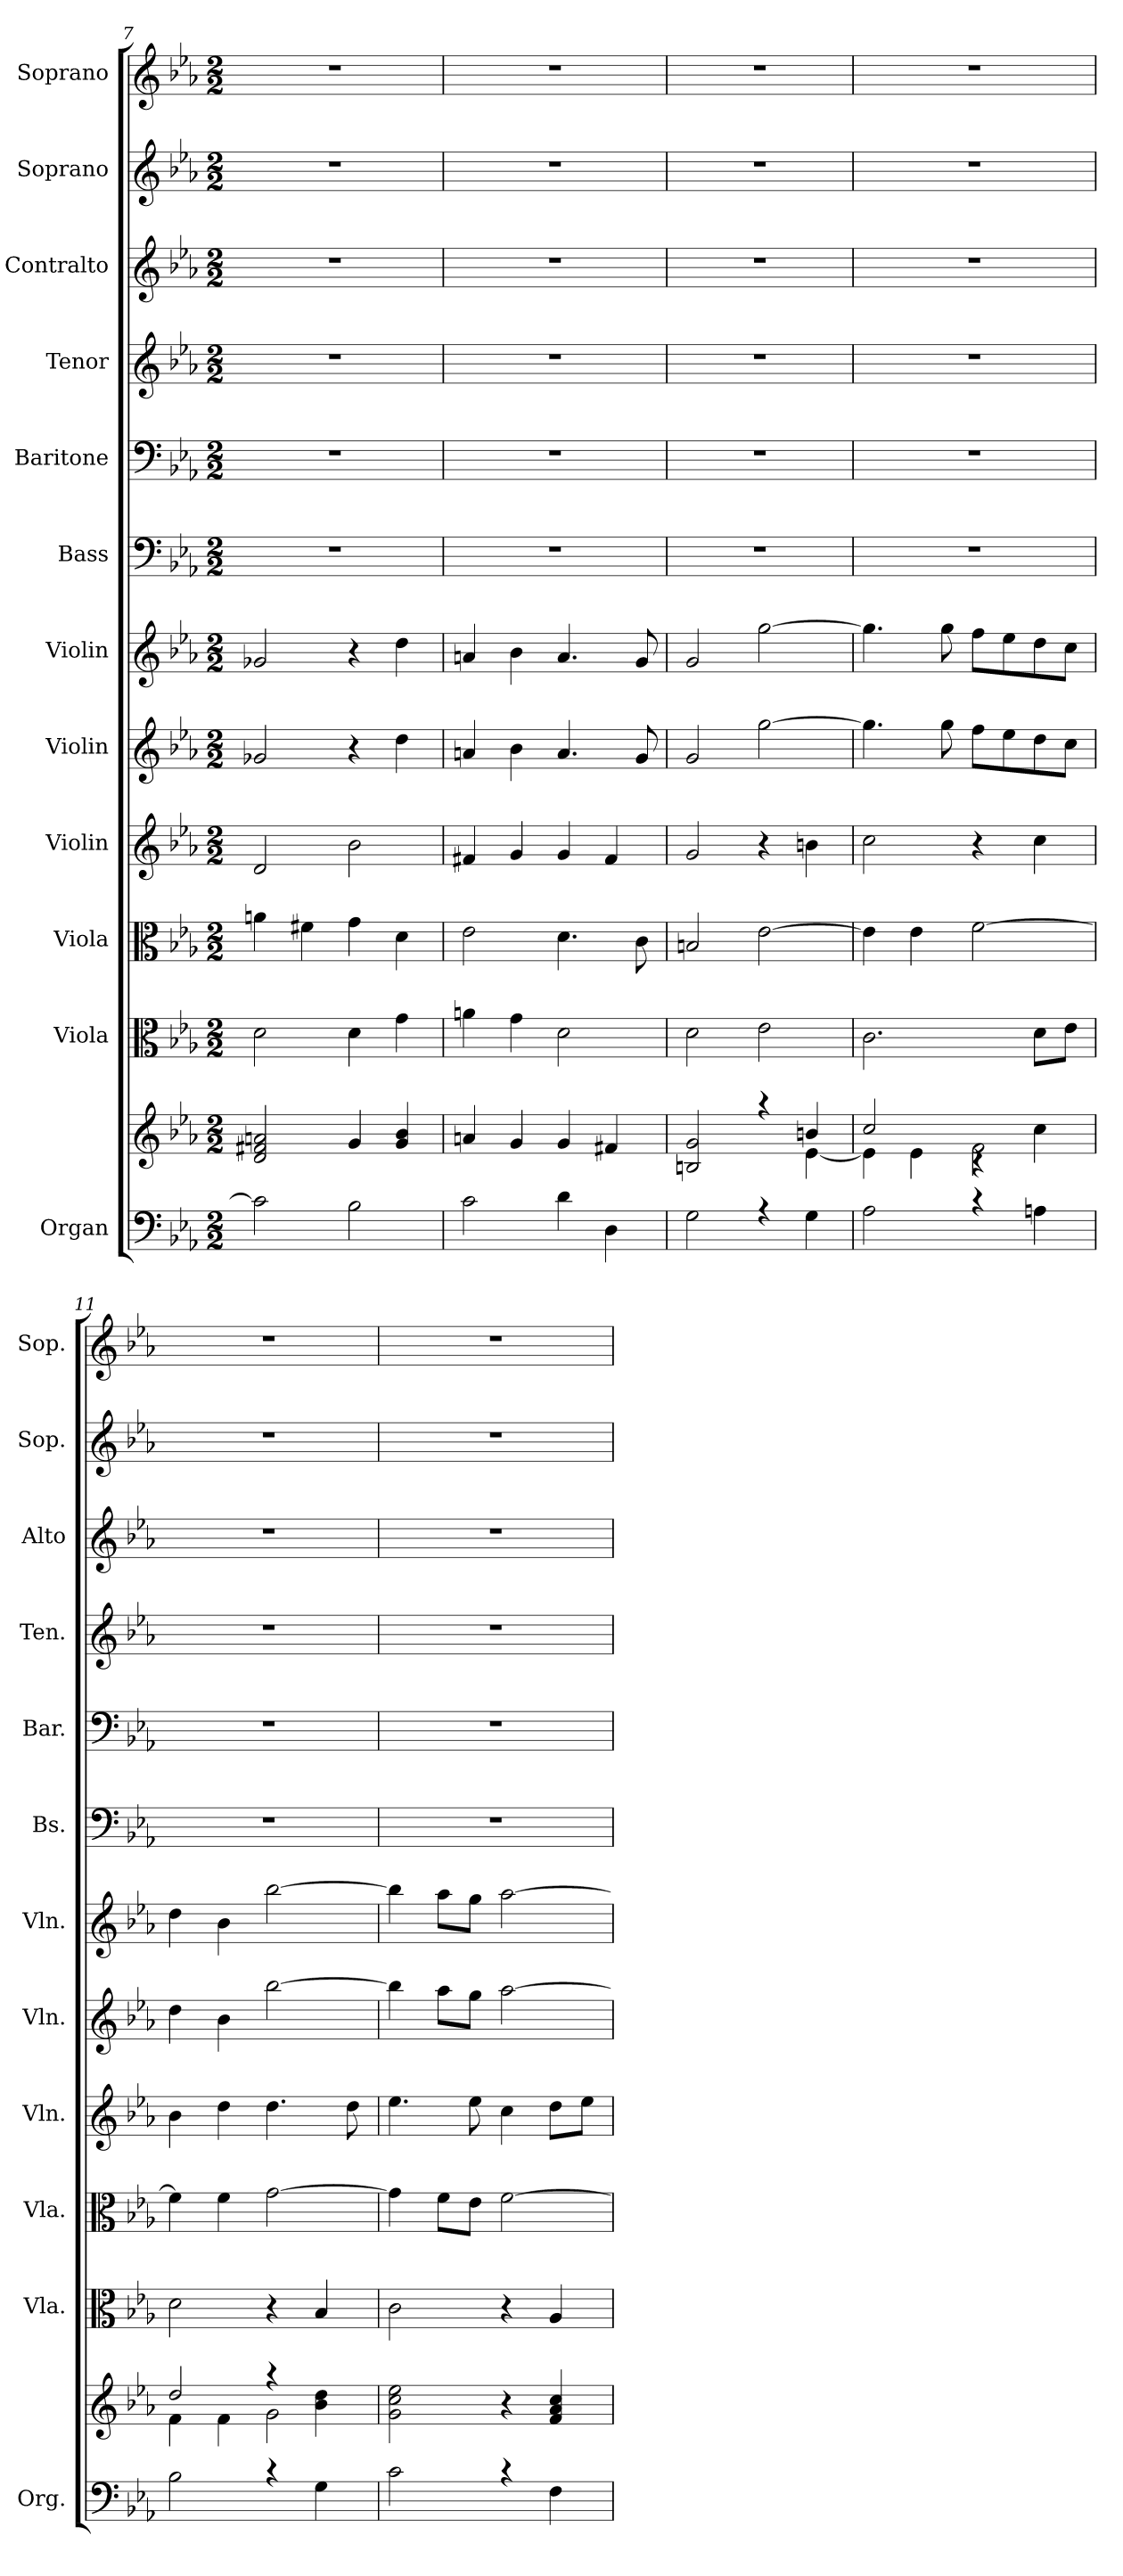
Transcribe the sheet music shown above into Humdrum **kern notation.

**kern	**kern	**kern	**kern	**kern	**kern	**kern	**kern	**kern	**kern	**kern	**kern	**kern
*part12	*part12	*part11	*part10	*part9	*part8	*part7	*part6	*part5	*part4	*part3	*part2	*part1
*staff13	*staff12	*staff11	*staff10	*staff9	*staff8	*staff7	*staff6	*staff5	*staff4	*staff3	*staff2	*staff1
*I"Organ	*	*I"Viola	*I"Viola	*I"Violin	*I"Violin	*I"Violin	*I"Bass	*I"Baritone	*I"Tenor	*I"Contralto	*I"Soprano	*I"Soprano
*I'Org.	*	*I'Vla.	*I'Vla.	*I'Vln.	*I'Vln.	*I'Vln.	*I'Bs.	*I'Bar.	*I'Ten.	*I'Alto	*I'Sop.	*I'Sop.
*clefF4	*clefG2	*clefC3	*clefC3	*clefG2	*clefG2	*clefG2	*clefF4	*clefF4	*clefG2	*clefG2	*clefG2	*clefG2
*	*	*	*	*	*	*	*	*	*ITrd7c12	*	*	*
*k[b-e-a-]	*k[b-e-a-]	*k[b-e-a-]	*k[b-e-a-]	*k[b-e-a-]	*k[b-e-a-]	*k[b-e-a-]	*k[b-e-a-]	*k[b-e-a-]	*k[b-e-a-]	*k[b-e-a-]	*k[b-e-a-]	*k[b-e-a-]
*E-:	*E-:	*E-:	*E-:	*E-:	*E-:	*E-:	*E-:	*E-:	*E-:	*E-:	*E-:	*E-:
*M2/2	*M2/2	*M2/2	*M2/2	*M2/2	*M2/2	*M2/2	*M2/2	*M2/2	*M2/2	*M2/2	*M2/2	*M2/2
=7	=7	=7	=7	=7	=7	=7	=7	=7	=7	=7	=7	=7
*^	*^	*	*	*	*	*	*	*	*	*	*	*
*	*	*	*^	*	*	*	*	*	*	*	*	*	*	*
2c\]	1ryy	2d/ 2f#X/ 2an/	1ryy	1ryy	2d\	4an\	2d/	2g-X/	2g-X/	1r	1r	1r	1r	1r	1r
.	.	.	.	.	.	4f#X\	.	.	.	.	.	.	.	.	.
2B-\	.	4g/	.	.	4d\	4g\	2b-\	4r	4r	.	.	.	.	.	.
.	.	4g/ 4b-/	.	.	4g\	4d\	.	4dd\	4dd\	.	.	.	.	.	.
!!LO:PB:g=z
=8	=8	=8	=8	=8	=8	=8	=8	=8	=8	=8	=8	=8	=8	=8	=8
2c\	1ryy	4an/	1ryy	1ryy	4an\	2e-\	4f#X/	4an/	4an/	1r	1r	1r	1r	1r	1r
.	.	4g/	.	.	4g\	.	4g/	4b-\	4b-\	.	.	.	.	.	.
4d\	.	4g/	.	.	2d\	4.d\	4g/	4.a/	4.a/	.	.	.	.	.	.
4D\	.	4f#X/	.	.	.	.	4f#/	.	.	.	.	.	.	.	.
.	.	.	.	.	.	8c\	.	8g/	8g/	.	.	.	.	.	.
=9	=9	=9	=9	=9	=9	=9	=9	=9	=9	=9	=9	=9	=9	=9	=9
2G\	1ryy	2Bn/ 2g/	2.ryy	1ryy	2d\	2Bn/	2g/	2g/	2g/	1r	1r	1r	1r	1r	1r
4r	.	4raa	.	.	2e-\	[>2e-\	4r	[>2gg\	[>2gg\	.	.	.	.	.	.
4G\	.	4bn/	[<4e-\	.	.	.	4bn\	.	.	.	.	.	.	.	.
=10	=10	=10	=10	=10	=10	=10	=10	=10	=10	=10	=10	=10	=10	=10	=10
2A-\	1ryy	2cc/	4e-\]	1ryy	2.c\	4e-\]	2cc\	4.gg\]	4.gg\]	1r	1r	1r	1r	1r	1r
.	.	.	4e-\	.	.	4e-\	.	.	.	.	.	.	.	.	.
.	.	.	.	.	.	.	.	8gg\	8gg\	.	.	.	.	.	.
4r	.	2f\	4rc	.	.	[>2f\	4r	8ff\L	8ff\L	.	.	.	.	.	.
.	.	.	.	.	.	.	.	8ee-\	8ee-\	.	.	.	.	.	.
4An\	.	.	4cc\	.	8d\L	.	4cc\	8dd\	8dd\	.	.	.	.	.	.
.	.	.	.	.	8e-\J	.	.	8cc\J	8cc\J	.	.	.	.	.	.
=11	=11	=11	=11	=11	=11	=11	=11	=11	=11	=11	=11	=11	=11	=11	=11
2B-\	1ryy	2dd/	4f\	1ryy	2d\	4f\]	4b-\	4dd\	4dd\	1r	1r	1r	1r	1r	1r
.	.	.	4f\	.	.	4f\	4dd\	4b-\	4b-\	.	.	.	.	.	.
4r	.	4raa	2g\	.	4r	[>2g\	4.dd\	[>2bb-\	[>2bb-\	.	.	.	.	.	.
4G\	.	4b-\ 4dd\	.	.	4B-/	.	.	.	.	.	.	.	.	.	.
.	.	.	.	.	.	.	8dd\	.	.	.	.	.	.	.	.
=12	=12	=12	=12	=12	=12	=12	=12	=12	=12	=12	=12	=12	=12	=12	=12
2c\	1ryy	2g\ 2cc\ 2ee-\	1ryy	1ryy	2c\	4g\]	4.ee-\	4bb-\]	4bb-\]	1r	1r	1r	1r	1r	1r
.	.	.	.	.	.	8f\L	.	8aa-\L	8aa-\L	.	.	.	.	.	.
.	.	.	.	.	.	8e-\J	8ee-\	8gg\J	8gg\J	.	.	.	.	.	.
4r	.	4r	.	.	4r	[>2f\	4cc\	[>2aa-\	[>2aa-\	.	.	.	.	.	.
4F\	.	4f/ 4a-/ 4cc/	.	.	4A-/	.	8dd\L	.	.	.	.	.	.	.	.
.	.	.	.	.	.	.	8ee-\J	.	.	.	.	.	.	.	.
*v	*v	*	*	*	*	*	*	*	*	*	*	*	*	*	*
*	*v	*v	*v	*	*	*	*	*	*	*	*	*	*	*
=	=	=	=	=	=	=	=	=	=	=	=	=
*-	*-	*-	*-	*-	*-	*-	*-	*-	*-	*-	*-	*-
